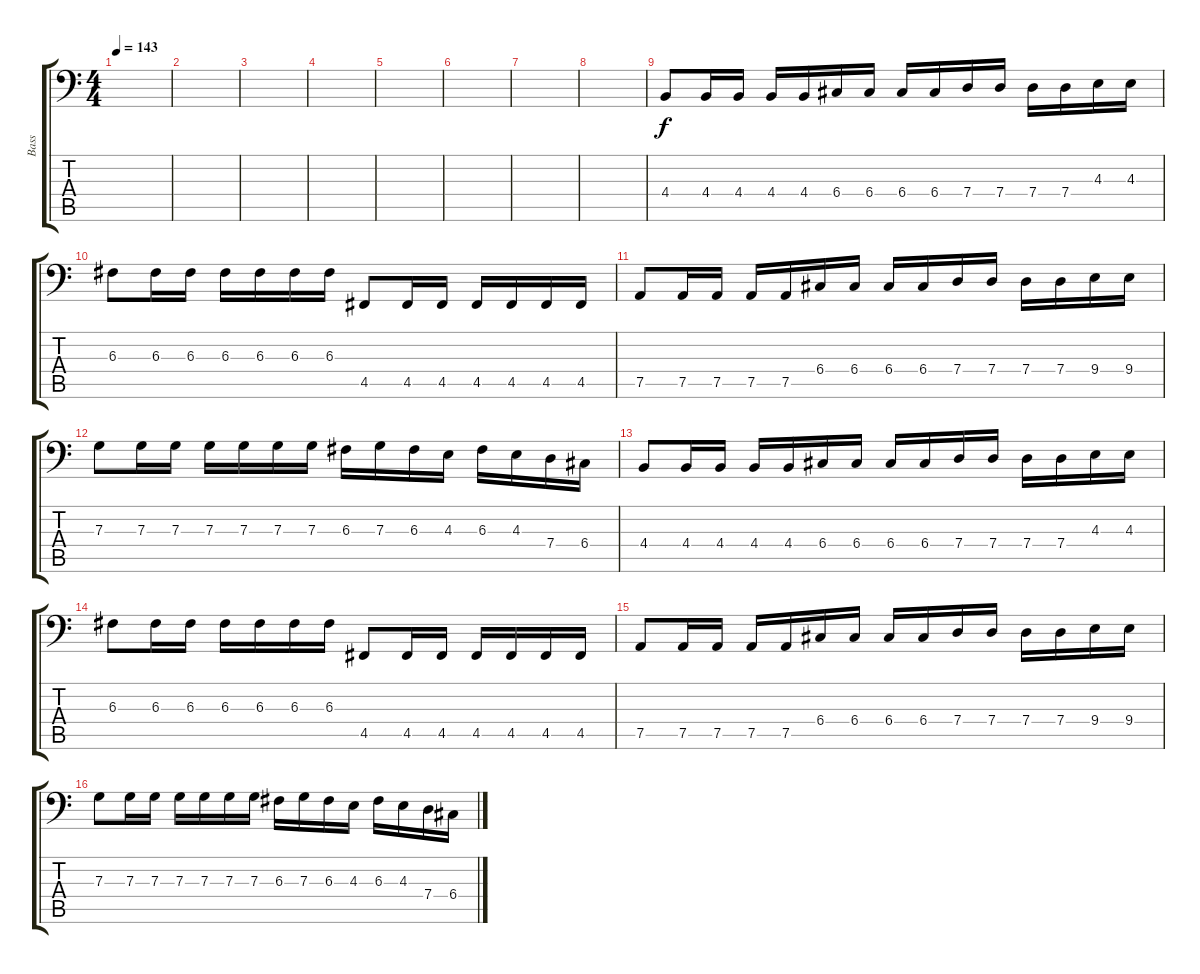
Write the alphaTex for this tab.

\track ("Bass" "Bass") {instrument electricbassfinger}
\staff {score tabs}
\tuning (A2 E2 C2 G1 D1 A0) {hide}
\ts (4 4)
\tempo 143
\clef f4
\ks c
|
|
|
|
|
|
|
|
4.4.8 4.4.16 4.4.16 4.4.16 4.4.16 6.4.16 6.4.16 6.4.16 6.4.16 7.4.16 7.4.16 7.4.16 7.4.16 4.3.16 4.3.16 |
6.3.8 6.3.16 6.3.16 6.3.16 6.3.16 6.3.16 6.3.16 4.5.8 4.5.16 4.5.16 4.5.16 4.5.16 4.5.16 4.5.16 |
7.5.8 7.5.16 7.5.16 7.5.16 7.5.16 6.4.16 6.4.16 6.4.16 6.4.16 7.4.16 7.4.16 7.4.16 7.4.16 9.4.16 9.4.16 |
7.3.8 7.3.16 7.3.16 7.3.16 7.3.16 7.3.16 7.3.16 6.3.16 7.3.16 6.3.16 4.3.16 6.3.16 4.3.16 7.4.16 6.4.16 |
4.4.8 4.4.16 4.4.16 4.4.16 4.4.16 6.4.16 6.4.16 6.4.16 6.4.16 7.4.16 7.4.16 7.4.16 7.4.16 4.3.16 4.3.16 |
6.3.8 6.3.16 6.3.16 6.3.16 6.3.16 6.3.16 6.3.16 4.5.8 4.5.16 4.5.16 4.5.16 4.5.16 4.5.16 4.5.16 |
7.5.8 7.5.16 7.5.16 7.5.16 7.5.16 6.4.16 6.4.16 6.4.16 6.4.16 7.4.16 7.4.16 7.4.16 7.4.16 9.4.16 9.4.16 |
7.3.8 7.3.16 7.3.16 7.3.16 7.3.16 7.3.16 7.3.16 6.3.16 7.3.16 6.3.16 4.3.16 6.3.16 4.3.16 7.4.16 6.4.16
